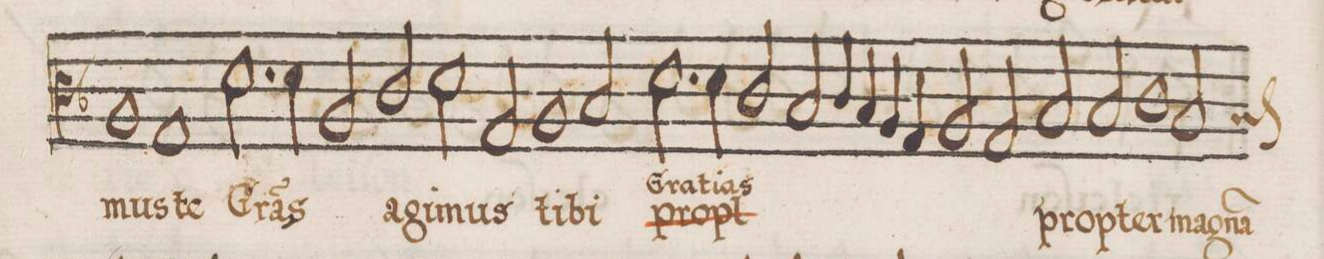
**kern	**text
*I"TENOR	*
*clefC3	*
*k[b-]	*
*met(C)	*
*M2/1	*
1A/	-mus
1G/	te
=19-	=19-
2.d\	Gra-
4d\	-(ti)-
2A/	-as
2c/	a-
=20-	=20-
2d\	-gi-
2G/	-mus
1A/	ti-
=21-	=21-
2B-/	-bi
2.d\	Gra-
4d\	-ti-
2c/	-as
=22-	=22-
2B-/	.
4c/	.
4B-/	.
4A/	.
4G/	.
2A/	.
=23-	=23-
2G/	.
2B-/	prop-
2B-/	-ter
1c\	ma-
=24-	=24-
*custos:B-	*
2B-/	-gna(m)
*-	*-
